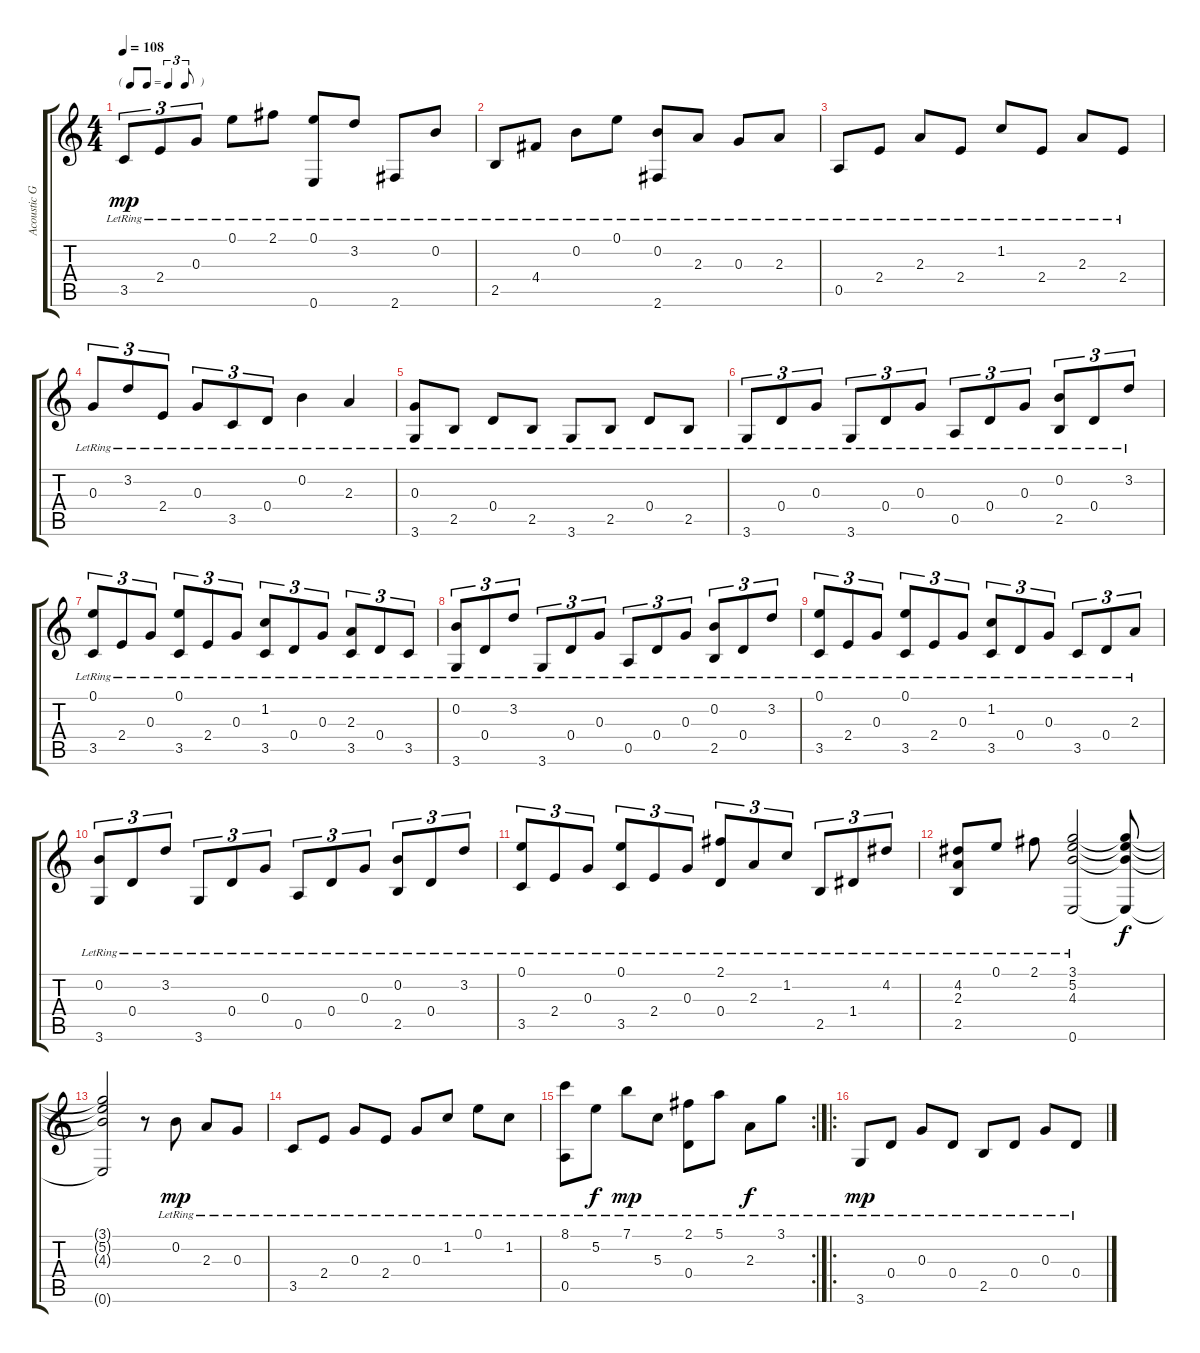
\track ("Acoustic Guitar (steel)" "Acoustic G") {instrument acousticguitarsteel}
\staff {score tabs}
\tuning (E4 B3 G3 D3 A2 E2) {hide}
\ts (4 4)
\tf triplet8th
\tempo 108
\clef g2
\ks c
3.5{lr}.8{tu (3 2) dy mp} 2.4{lr}.8{tu (3 2)} 0.3{lr}.8{tu (3 2)} 0.1{lr}.8 2.1{lr}.8 (0.1{lr} 0.6{lr}).8 3.2{lr}.8 2.6{lr}.8 0.2{lr}.8 |
2.5{lr}.8 4.4{lr}.8 0.2{lr}.8 0.1{lr}.8 (0.2{lr} 2.6{lr}).8 2.3{lr}.8 0.3{lr}.8 2.3{lr}.8 |
0.5{lr}.8 2.4{lr}.8 2.3{lr}.8 2.4{lr}.8 1.2{lr}.8 2.4{lr}.8 2.3{lr}.8 2.4{lr}.8 |
0.3{lr}.8{tu (3 2)} 3.2{lr}.8{tu (3 2)} 2.4{lr}.8{tu (3 2)} 0.3{lr}.8{tu (3 2)} 3.5{lr}.8{tu (3 2)} 0.4{lr}.8{tu (3 2)} 0.2{lr}.4 2.3{lr}.4 |
(0.3{lr} 3.6{lr}).8 2.5{lr}.8 0.4{lr}.8 2.5{lr}.8 3.6{lr}.8 2.5{lr}.8 0.4{lr}.8 2.5{lr}.8 |
3.6{lr}.8{tu (3 2)} 0.4{lr}.8{tu (3 2)} 0.3{lr}.8{tu (3 2)} 3.6{lr}.8{tu (3 2)} 0.4{lr}.8{tu (3 2)} 0.3{lr}.8{tu (3 2)} 0.5{lr}.8{tu (3 2)} 0.4{lr}.8{tu (3 2)} 0.3{lr}.8{tu (3 2)} (0.2{lr} 2.5{lr}).8{tu (3 2)} 0.4{lr}.8{tu (3 2)} 3.2{lr}.8{tu (3 2)} |
(0.1{lr} 3.5{lr}).8{tu (3 2)} 2.4{lr}.8{tu (3 2)} 0.3{lr}.8{tu (3 2)} (0.1{lr} 3.5{lr}).8{tu (3 2)} 2.4{lr}.8{tu (3 2)} 0.3{lr}.8{tu (3 2)} (1.2{lr} 3.5{lr}).8{tu (3 2)} 0.4{lr}.8{tu (3 2)} 0.3{lr}.8{tu (3 2)} (2.3{lr} 3.5{lr}).8{tu (3 2)} 0.4{lr}.8{tu (3 2)} 3.5{lr}.8{tu (3 2)} |
(0.2{lr} 3.6{lr}).8{tu (3 2)} 0.4{lr}.8{tu (3 2)} 3.2{lr}.8{tu (3 2)} 3.6{lr}.8{tu (3 2)} 0.4{lr}.8{tu (3 2)} 0.3{lr}.8{tu (3 2)} 0.5{lr}.8{tu (3 2)} 0.4{lr}.8{tu (3 2)} 0.3{lr}.8{tu (3 2)} (0.2{lr} 2.5{lr}).8{tu (3 2)} 0.4{lr}.8{tu (3 2)} 3.2{lr}.8{tu (3 2)} |
(0.1{lr} 3.5{lr}).8{tu (3 2)} 2.4{lr}.8{tu (3 2)} 0.3{lr}.8{tu (3 2)} (0.1{lr} 3.5{lr}).8{tu (3 2)} 2.4{lr}.8{tu (3 2)} 0.3{lr}.8{tu (3 2)} (1.2{lr} 3.5{lr}).8{tu (3 2)} 0.4{lr}.8{tu (3 2)} 0.3{lr}.8{tu (3 2)} 3.5{lr}.8{tu (3 2)} 0.4{lr}.8{tu (3 2)} 2.3{lr}.8{tu (3 2)} |
(0.2{lr} 3.6{lr}).8{tu (3 2)} 0.4{lr}.8{tu (3 2)} 3.2{lr}.8{tu (3 2)} 3.6{lr}.8{tu (3 2)} 0.4{lr}.8{tu (3 2)} 0.3{lr}.8{tu (3 2)} 0.5{lr}.8{tu (3 2)} 0.4{lr}.8{tu (3 2)} 0.3{lr}.8{tu (3 2)} (0.2{lr} 2.5{lr}).8{tu (3 2)} 0.4{lr}.8{tu (3 2)} 3.2{lr}.8{tu (3 2)} |
(0.1{lr} 3.5{lr}).8{tu (3 2)} 2.4{lr}.8{tu (3 2)} 0.3{lr}.8{tu (3 2)} (0.1{lr} 3.5{lr}).8{tu (3 2)} 2.4{lr}.8{tu (3 2)} 0.3{lr}.8{tu (3 2)} (2.1{lr} 0.4{lr}).8{tu (3 2)} 2.3{lr}.8{tu (3 2)} 1.2{lr}.8{tu (3 2)} 2.5{lr}.8{tu (3 2)} 1.4{lr}.8{tu (3 2)} 4.2{lr}.8{tu (3 2)} |
(4.2{lr} 2.3{lr} 2.5{lr}).8 0.1{lr}.8 2.1{lr}.8 (3.1{lr} 5.2{lr} 4.3{lr} 0.6{lr}).2 (3.1{t} 5.2{t} 4.3{t} 0.6{t}).8{dy f} |
(3.1{t} 5.2{t} 4.3{t} 0.6{t}).2 r.8 0.2{lr}.8{dy mp} 2.3{lr}.8 0.3{lr}.8 |
3.5{lr}.8 2.4{lr}.8 0.3{lr}.8 2.4{lr}.8 0.3{lr}.8 1.2{lr}.8 0.1{lr}.8 1.2{lr}.8 |
\rc 2
(8.1{lr} 0.5{lr}).8 5.2{lr}.8{dy f} 7.1{lr}.8{dy mp} 5.3{lr}.8 (2.1{lr} 0.4{lr}).8 5.1{lr}.8 2.3{lr}.8{dy f} 3.1{lr}.8 |
\ro
3.6{lr}.8{dy mp} 0.4{lr}.8 0.3{lr}.8 0.4{lr}.8 2.5{lr}.8 0.4{lr}.8 0.3{lr}.8 0.4{lr}.8
